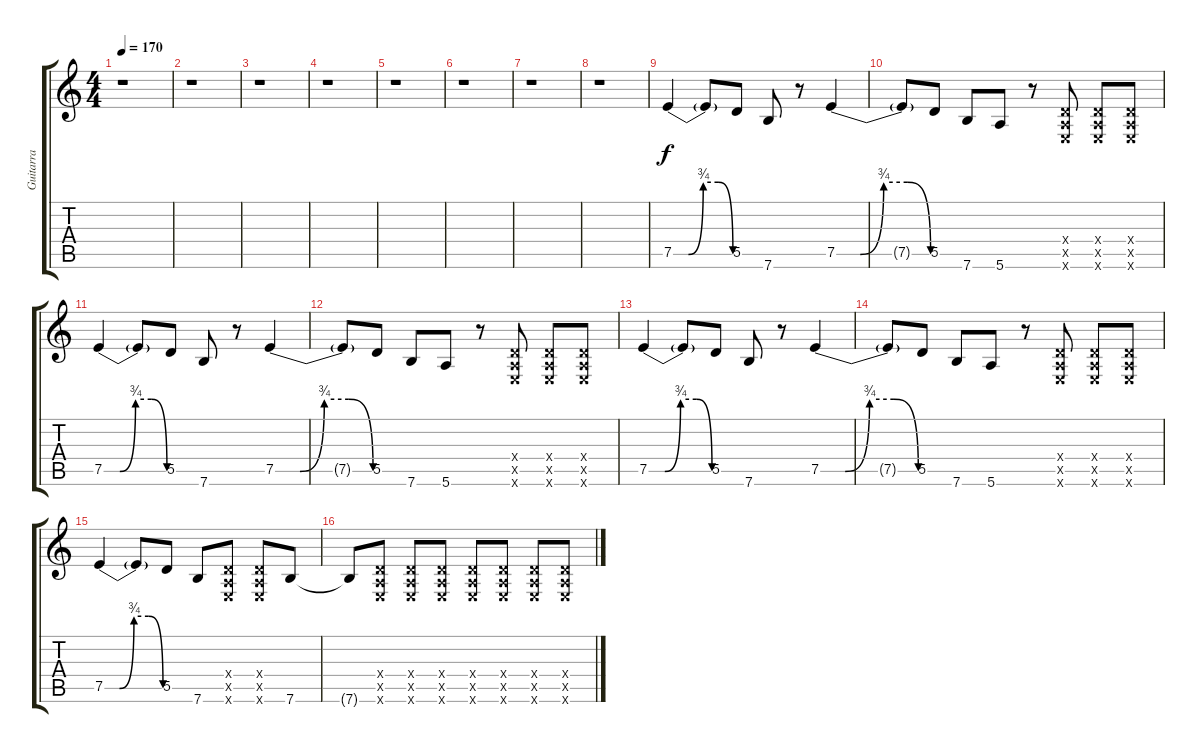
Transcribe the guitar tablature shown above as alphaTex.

\track ("Guitarra" "Guitarra") {instrument distortionguitar}
\staff {score tabs}
\tuning (E4 B3 G3 D3 A2 E2) {hide}
\ts (4 4)
\tempo 170
\clef g2
\ks c
r.1{dy f} |
r.1 |
r.1 |
r.1 |
r.1 |
r.1 |
r.1 |
r.1 |
7.5{be (custom 0 0 15 0 30 3 45 3 60 0)}.4 7.5{t}.8 5.5.8 7.6.8 r.8 7.5{be (custom 0 0 15 0 30 3 45 3 60 0)}.4 |
7.5{t}.8 5.5.8 7.6.8 5.6.8 r.8 (0.4{x} 0.5{x} 0.6{x}).8 (0.4{x} 0.5{x} 0.6{x}).8 (0.4{x} 0.5{x} 0.6{x}).8 |
7.5{be (custom 0 0 15 0 30 3 45 3 60 0)}.4 7.5{t}.8 5.5.8 7.6.8 r.8 7.5{be (custom 0 0 15 0 30 3 45 3 60 0)}.4 |
7.5{t}.8 5.5.8 7.6.8 5.6.8 r.8 (0.4{x} 0.5{x} 0.6{x}).8 (0.4{x} 0.5{x} 0.6{x}).8 (0.4{x} 0.5{x} 0.6{x}).8 |
7.5{be (custom 0 0 15 0 30 3 45 3 60 0)}.4 7.5{t}.8 5.5.8 7.6.8 r.8 7.5{be (custom 0 0 15 0 30 3 45 3 60 0)}.4 |
7.5{t}.8 5.5.8 7.6.8 5.6.8 r.8 (0.4{x} 0.5{x} 0.6{x}).8 (0.4{x} 0.5{x} 0.6{x}).8 (0.4{x} 0.5{x} 0.6{x}).8 |
7.5{be (custom 0 0 15 0 30 3 45 3 60 0)}.4 7.5{t}.8 5.5.8 7.6.8 (0.4{x} 0.5{x} 0.6{x}).8 (0.4{x} 0.5{x} 0.6{x}).8 7.6.8 |
7.6{t}.8 (0.4{x} 0.5{x} 0.6{x}).8 (0.4{x} 0.5{x} 0.6{x}).8 (0.4{x} 0.5{x} 0.6{x}).8 (0.4{x} 0.5{x} 0.6{x}).8 (0.4{x} 0.5{x} 0.6{x}).8 (0.4{x} 0.5{x} 0.6{x}).8 (0.4{x} 0.5{x} 0.6{x}).8
